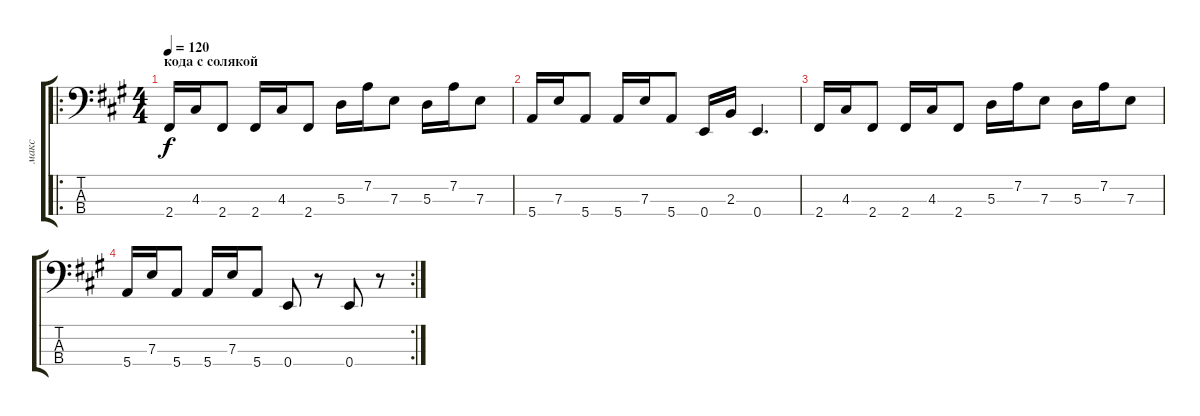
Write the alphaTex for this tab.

\track ("макс" "макс") {instrument electricbassfinger}
\staff {score tabs}
\tuning (G2 D2 A1 E1) {hide}
\ro
\ts (4 4)
\section ("" "кода с солякой")
\tempo 120
\clef f4
\ks f#minor
2.4.16{dy f} 4.3.16 2.4.8 2.4.16 4.3.16 2.4.8 5.3.16 7.2.16 7.3.8 5.3.16 7.2.16 7.3.8 |
5.4.16 7.3.16 5.4.8 5.4.16 7.3.16 5.4.8 0.4.16 2.3.16 0.4.4{d} |
2.4.16 4.3.16 2.4.8 2.4.16 4.3.16 2.4.8 5.3.16 7.2.16 7.3.8 5.3.16 7.2.16 7.3.8 |
\rc 2
5.4.16 7.3.16 5.4.8 5.4.16 7.3.16 5.4.8 0.4.8 r.8 0.4.8 r.8
